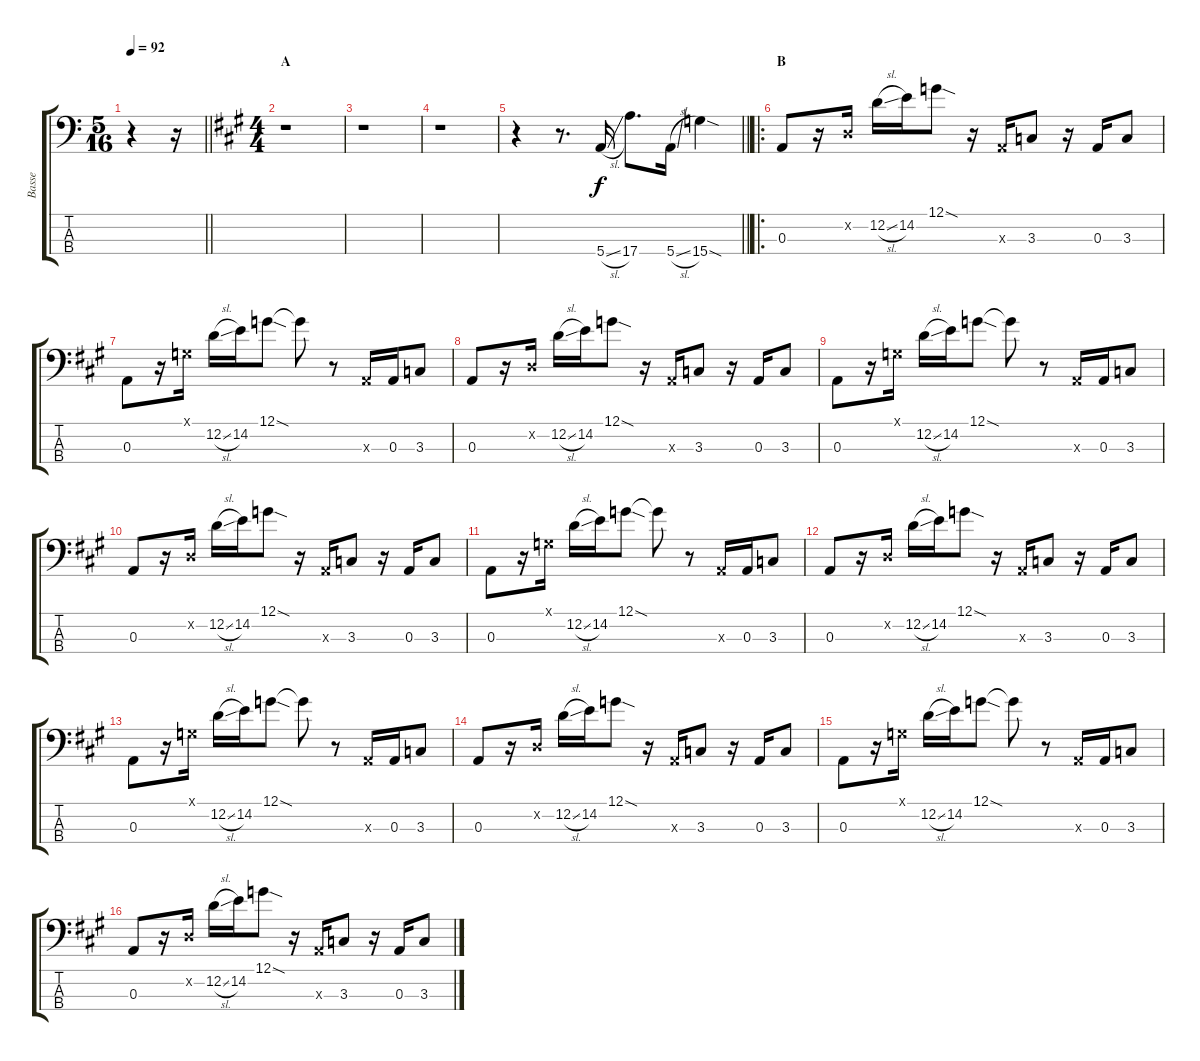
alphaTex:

\track ("Basse" "Basse") {instrument slapbass1}
\staff {score tabs}
\tuning (G2 D2 A1 E1) {hide}
\ts (5 16)
\tempo 92
\clef f4
\barLineRight lightlight
\ks c
r.4{dy f instrument slapbass1} r.16 |
\ts (4 4)
\section ("" "A")
\ks a
r.1 |
r.1 |
r.1 |
\barLineRight lightlight
r.4 r.8{d} 5.4{sl}.16 17.4.8{d} 5.4{sl}.16 15.4{sod}.4 |
\ro
\section ("" "B")
0.3.8 r.16 0.2{x}.16 12.2{sl}.16 14.2.16 12.1{sod}.8 r.16 0.3{x}.16 3.3.8 r.16 0.3.16 3.3.8 |
0.3.8 r.16 0.1{x}.16 12.2{sl}.16 14.2.16 12.1{sod}.8 12.1{t}.8 r.8 0.3{x}.16 0.3.16 3.3.8 |
0.3.8 r.16 0.2{x}.16 12.2{sl}.16 14.2.16 12.1{sod}.8 r.16 0.3{x}.16 3.3.8 r.16 0.3.16 3.3.8 |
0.3.8 r.16 0.1{x}.16 12.2{sl}.16 14.2.16 12.1{sod}.8 12.1{t}.8 r.8 0.3{x}.16 0.3.16 3.3.8 |
0.3.8 r.16 0.2{x}.16 12.2{sl}.16 14.2.16 12.1{sod}.8 r.16 0.3{x}.16 3.3.8 r.16 0.3.16 3.3.8 |
0.3.8 r.16 0.1{x}.16 12.2{sl}.16 14.2.16 12.1{sod}.8 12.1{t}.8 r.8 0.3{x}.16 0.3.16 3.3.8 |
0.3.8 r.16 0.2{x}.16 12.2{sl}.16 14.2.16 12.1{sod}.8 r.16 0.3{x}.16 3.3.8 r.16 0.3.16 3.3.8 |
0.3.8 r.16 0.1{x}.16 12.2{sl}.16 14.2.16 12.1{sod}.8 12.1{t}.8 r.8 0.3{x}.16 0.3.16 3.3.8 |
0.3.8 r.16 0.2{x}.16 12.2{sl}.16 14.2.16 12.1{sod}.8 r.16 0.3{x}.16 3.3.8 r.16 0.3.16 3.3.8 |
0.3.8 r.16 0.1{x}.16 12.2{sl}.16 14.2.16 12.1{sod}.8 12.1{t}.8 r.8 0.3{x}.16 0.3.16 3.3.8 |
0.3.8 r.16 0.2{x}.16 12.2{sl}.16 14.2.16 12.1{sod}.8 r.16 0.3{x}.16 3.3.8 r.16 0.3.16 3.3.8
